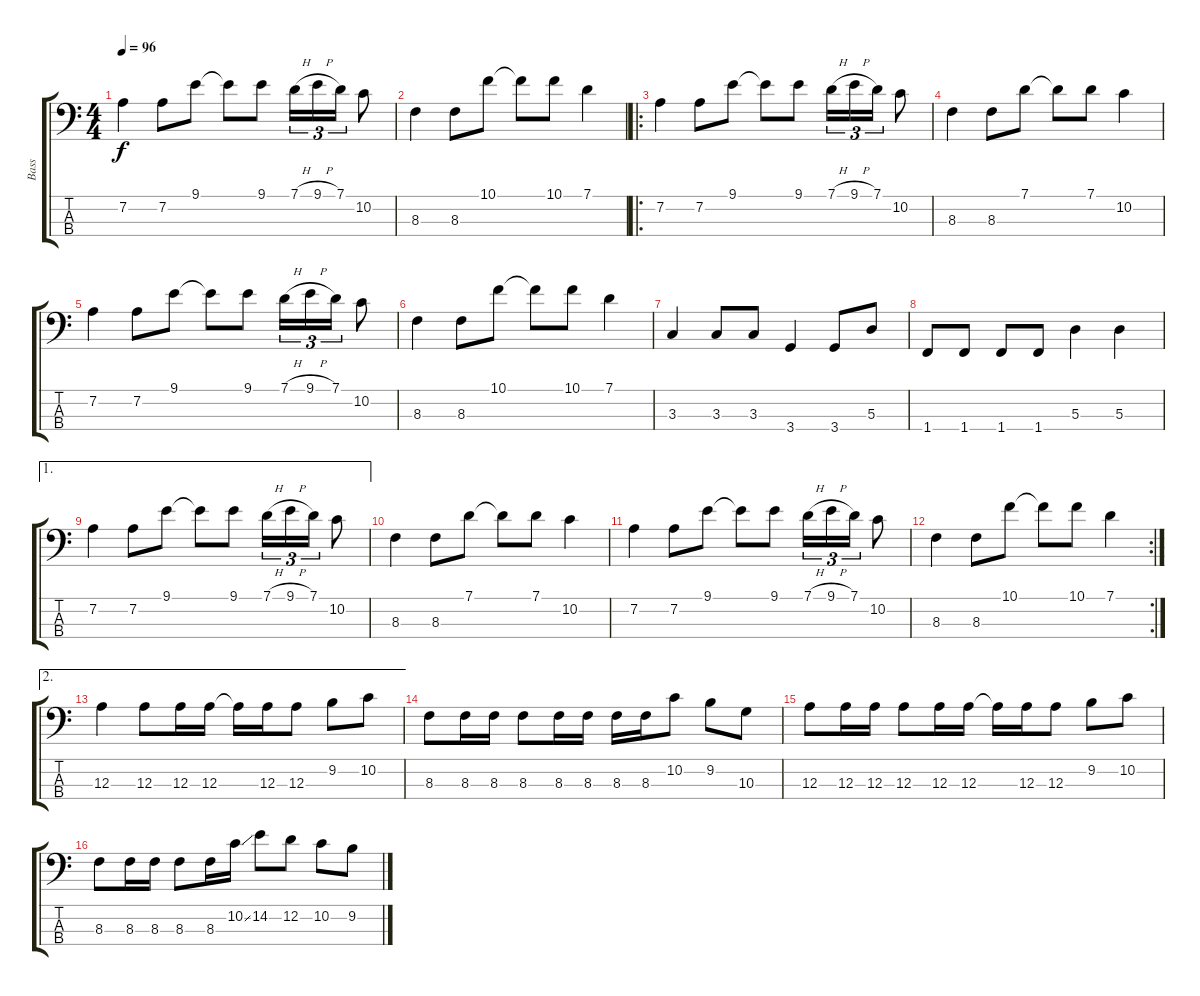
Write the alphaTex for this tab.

\track ("Bass" "Bass") {instrument electricbassfinger}
\staff {score tabs}
\tuning (G2 D2 A1 E1) {hide}
\ts (4 4)
\tempo 96
\clef f4
\ks c
7.2.4{dy f} 7.2.8 9.1.8 9.1{t}.8 9.1.8 7.1{h}.16{tu (3 2)} 9.1{h}.16{tu (3 2)} 7.1.16{tu (3 2)} 10.2.8 |
8.3.4 8.3.8 10.1.8 10.1{t}.8 10.1.8 7.1.4 |
\ro
7.2.4 7.2.8 9.1.8 9.1{t}.8 9.1.8 7.1{h}.16{tu (3 2)} 9.1{h}.16{tu (3 2)} 7.1.16{tu (3 2)} 10.2.8 |
8.3.4 8.3.8 7.1.8 7.1{t}.8 7.1.8 10.2.4 |
7.2.4 7.2.8 9.1.8 9.1{t}.8 9.1.8 7.1{h}.16{tu (3 2)} 9.1{h}.16{tu (3 2)} 7.1.16{tu (3 2)} 10.2.8 |
8.3.4 8.3.8 10.1.8 10.1{t}.8 10.1.8 7.1.4 |
3.3.4 3.3.8 3.3.8 3.4.4 3.4.8 5.3.8 |
1.4.8 1.4.8 1.4.8 1.4.8 5.3.4 5.3.4 |
\ae 1
7.2.4 7.2.8 9.1.8 9.1{t}.8 9.1.8 7.1{h}.16{tu (3 2)} 9.1{h}.16{tu (3 2)} 7.1.16{tu (3 2)} 10.2.8 |
8.3.4 8.3.8 7.1.8 7.1{t}.8 7.1.8 10.2.4 |
7.2.4 7.2.8 9.1.8 9.1{t}.8 9.1.8 7.1{h}.16{tu (3 2)} 9.1{h}.16{tu (3 2)} 7.1.16{tu (3 2)} 10.2.8 |
\rc 2
8.3.4 8.3.8 10.1.8 10.1{t}.8 10.1.8 7.1.4 |
\ae 2
12.3.4 12.3.8 12.3.16 12.3.16 12.3{t}.16 12.3.16 12.3.8 9.2.8 10.2.8 |
8.3.8 8.3.16 8.3.16 8.3.8 8.3.16 8.3.16 8.3.16 8.3.16 10.2.8 9.2.8 10.3.8 |
12.3.8 12.3.16 12.3.16 12.3.8 12.3.16 12.3.16 12.3{t}.16 12.3.16 12.3.8 9.2.8 10.2.8 |
8.3.8 8.3.16 8.3.16 8.3.8 8.3.16 10.2{ss}.16 14.2.8 12.2.8 10.2.8 9.2.8
